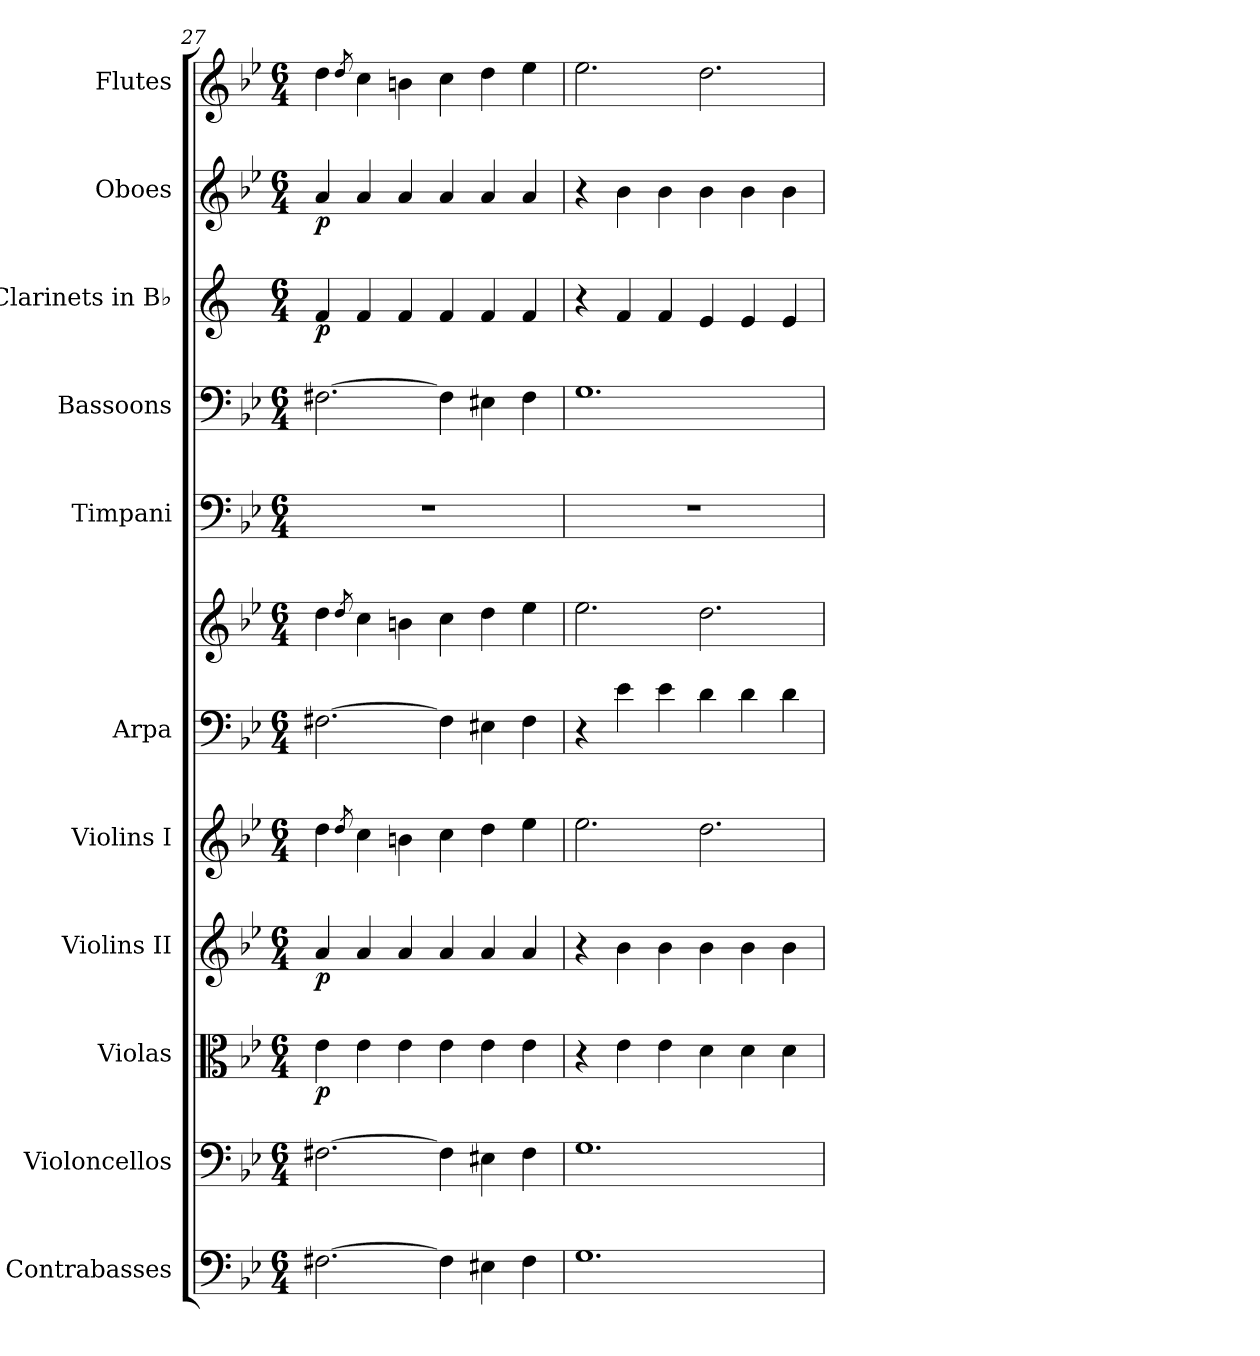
**kern	**kern	**kern	**dynam	**kern	**dynam	**kern	**kern	**kern	**kern	**kern	**kern	**dynam	**kern	**dynam	**kern
*part11	*part10	*part9	*part9	*part8	*part8	*part7	*part6	*part6	*part5	*part4	*part3	*part3	*part2	*part2	*part1
*staff12	*staff11	*staff10	*staff10	*staff9	*staff9	*staff8	*staff7	*staff6	*staff5	*staff4	*staff3	*staff3	*staff2	*staff2	*staff1
*I"Contrabasses	*I"Violoncellos	*I"Violas	*	*I"Violins II	*	*I"Violins I	*I"Arpa	*	*I"Timpani	*I"Bassoons	*I"Clarinets in B♭	*	*I"Oboes	*	*I"Flutes
*I'Cb.	*I'Vc.	*I'Vla.	*	*I'Vln. II	*	*I'Vln. I	*I'Arp.	*	*I'Timp.	*I'Bsn.	*	*	*I'Ob.	*	*I'Fl.
*clefF4	*clefF4	*clefC3	*	*clefG2	*	*clefG2	*clefF4	*clefG2	*clefF4	*clefF4	*clefG2	*	*clefG2	*	*clefG2
*ITrd7c12	*	*	*	*	*	*	*	*	*	*	*ITrd1c2	*	*	*	*
*k[b-e-]	*k[b-e-]	*k[b-e-]	*	*k[b-e-]	*	*k[b-e-]	*k[b-e-]	*k[b-e-]	*k[b-e-]	*k[b-e-]	*k[b-e-]	*	*k[b-e-]	*	*k[b-e-]
*M6/4	*M6/4	*M6/4	*	*M6/4	*	*M6/4	*M6/4	*M6/4	*M6/4	*M6/4	*M6/4	*	*M6/4	*	*M6/4
=27	=27	=27	=27	=27	=27	=27	=27	=27	=27	=27	=27	=27	=27	=27	=27
!	!	!	!LO:DY:b	!	!LO:DY:b	!	!	!	!	!	!	!LO:DY:b	!	!LO:DY:b	!
[2.FF#X\	[2.F#X\	4e-\	p	4a/	p	4dd\	[2.F#X\	4dd\	1.r	[2.F#X\	4e-/	p	4a/	p	4dd\
.	.	.	.	.	.	8qdd/	.	8qdd/	.	.	.	.	.	.	8qdd/
.	.	4e-\	.	4a/	.	4cc\	.	4cc\	.	.	4e-/	.	4a/	.	4cc\
.	.	4e-\	.	4a/	.	4bn\	.	4bn\	.	.	4e-/	.	4a/	.	4bn\
4FF#\]	4F#\]	4e-\	.	4a/	.	4cc\	4F#\]	4cc\	.	4F#\]	4e-/	.	4a/	.	4cc\
4EE#X\	4E#X\	4e-\	.	4a/	.	4dd\	4E#X\	4dd\	.	4E#X\	4e-/	.	4a/	.	4dd\
4FF#\	4F#\	4e-\	.	4a/	.	4ee-\	4F#\	4ee-\	.	4F#\	4e-/	.	4a/	.	4ee-\
=28	=28	=28	=28	=28	=28	=28	=28	=28	=28	=28	=28	=28	=28	=28	=28
1.GG	1.G	4r	.	4r	.	2.ee-\	4r	2.ee-\	1.r	1.G	4r	.	4r	.	2.ee-\
.	.	4e-\	.	4b-\	.	.	4e-\	.	.	.	4e-/	.	4b-\	.	.
.	.	4e-\	.	4b-\	.	.	4e-\	.	.	.	4e-/	.	4b-\	.	.
.	.	4d\	.	4b-\	.	2.dd\	4d\	2.dd\	.	.	4d/	.	4b-\	.	2.dd\
.	.	4d\	.	4b-\	.	.	4d\	.	.	.	4d/	.	4b-\	.	.
.	.	4d\	.	4b-\	.	.	4d\	.	.	.	4d/	.	4b-\	.	.
=	=	=	=	=	=	=	=	=	=	=	=	=	=	=	=
*-	*-	*-	*-	*-	*-	*-	*-	*-	*-	*-	*-	*-	*-	*-	*-
